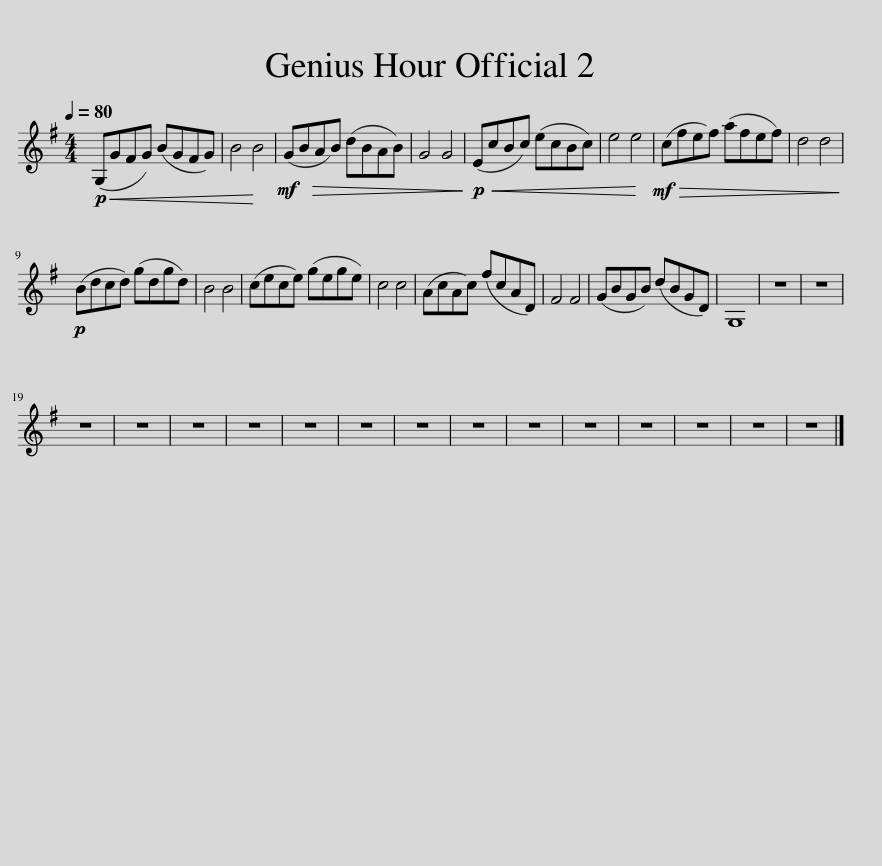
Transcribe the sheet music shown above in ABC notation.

X:1
L:1/8
Q:1/4=80
M:4/4
I:linebreak $
K:G
V:1 treble
V:1
!p! (G,!<(!G)FG (BG)FG!<)! | B4 B4 |!mf! (G!>(!B)AB (dB)AB!>)! | G4 G4 |!p! (E!<(!cB)c (ecBc)!<)! | %5
 e4 e4 |!mf! (c!>(!f)ef (afef)!>)! | d4 d4 |$[K:G]!p! (Bdcd (g)dg)d | B4 B4 | %10
 (ce)ce (geg)e | c4 c4 | (Ac)Ac (fc)AD | F4 F4 | (GBG)B (dB)GD | %15
 G,8 | z8 | z8 |$ z8 | z8 | %20
 z8 | z8 | z8 | z8 | z8 | %25
 z8 | z8 | z8 | z8 | z8 | %30
 z8 | z8 |] %32
